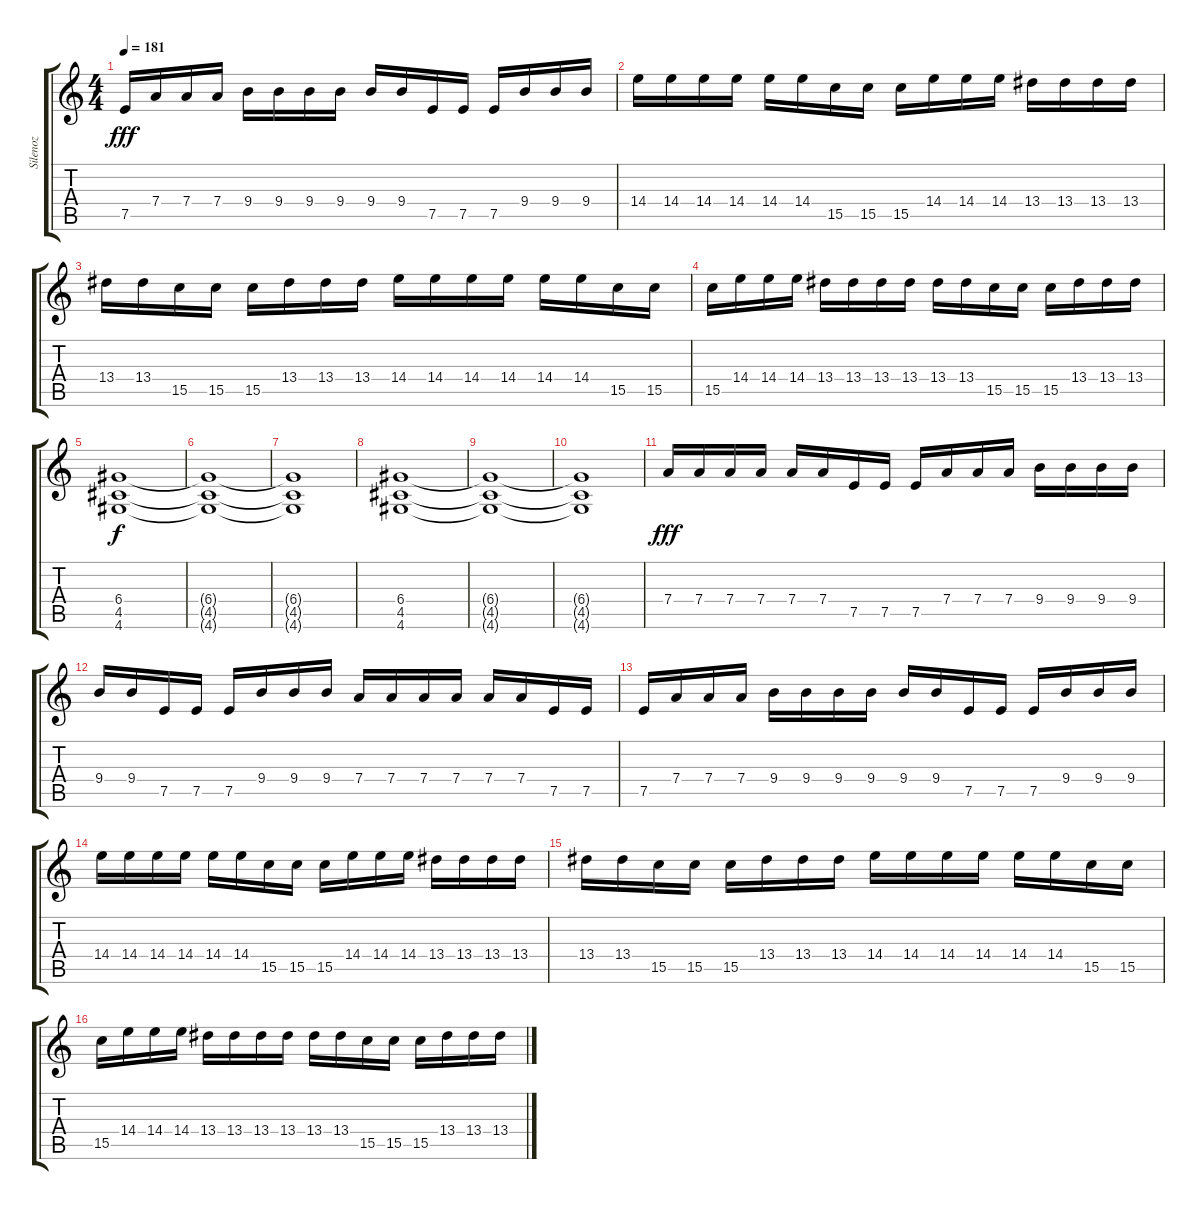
\track ("Silenoz" "Silenoz") {instrument distortionguitar}
\staff {score tabs}
\tuning (E4 B3 G3 D3 A2 E2) {hide}
\ts (4 4)
\tempo 181
\clef g2
\ks c
7.5.16{dy fff} 7.4.16 7.4.16 7.4.16 9.4.16 9.4.16 9.4.16 9.4.16 9.4.16 9.4.16 7.5.16 7.5.16 7.5.16 9.4.16 9.4.16 9.4.16 |
14.4.16 14.4.16 14.4.16 14.4.16 14.4.16 14.4.16 15.5.16 15.5.16 15.5.16 14.4.16 14.4.16 14.4.16 13.4.16 13.4.16 13.4.16 13.4.16 |
13.4.16 13.4.16 15.5.16 15.5.16 15.5.16 13.4.16 13.4.16 13.4.16 14.4.16 14.4.16 14.4.16 14.4.16 14.4.16 14.4.16 15.5.16 15.5.16 |
15.5.16 14.4.16 14.4.16 14.4.16 13.4.16 13.4.16 13.4.16 13.4.16 13.4.16 13.4.16 15.5.16 15.5.16 15.5.16 13.4.16 13.4.16 13.4.16 |
(6.4 4.5 4.6).1{dy f} |
(6.4{t} 4.5{t} 4.6{t}).1 |
(6.4{t} 4.5{t} 4.6{t}).1 |
(6.4 4.5 4.6).1 |
(6.4{t} 4.5{t} 4.6{t}).1 |
(6.4{t} 4.5{t} 4.6{t}).1 |
7.4.16{dy fff} 7.4.16 7.4.16 7.4.16 7.4.16 7.4.16 7.5.16 7.5.16 7.5.16 7.4.16 7.4.16 7.4.16 9.4.16 9.4.16 9.4.16 9.4.16 |
9.4.16 9.4.16 7.5.16 7.5.16 7.5.16 9.4.16 9.4.16 9.4.16 7.4.16 7.4.16 7.4.16 7.4.16 7.4.16 7.4.16 7.5.16 7.5.16 |
7.5.16 7.4.16 7.4.16 7.4.16 9.4.16 9.4.16 9.4.16 9.4.16 9.4.16 9.4.16 7.5.16 7.5.16 7.5.16 9.4.16 9.4.16 9.4.16 |
14.4.16 14.4.16 14.4.16 14.4.16 14.4.16 14.4.16 15.5.16 15.5.16 15.5.16 14.4.16 14.4.16 14.4.16 13.4.16 13.4.16 13.4.16 13.4.16 |
13.4.16 13.4.16 15.5.16 15.5.16 15.5.16 13.4.16 13.4.16 13.4.16 14.4.16 14.4.16 14.4.16 14.4.16 14.4.16 14.4.16 15.5.16 15.5.16 |
15.5.16 14.4.16 14.4.16 14.4.16 13.4.16 13.4.16 13.4.16 13.4.16 13.4.16 13.4.16 15.5.16 15.5.16 15.5.16 13.4.16 13.4.16 13.4.16
